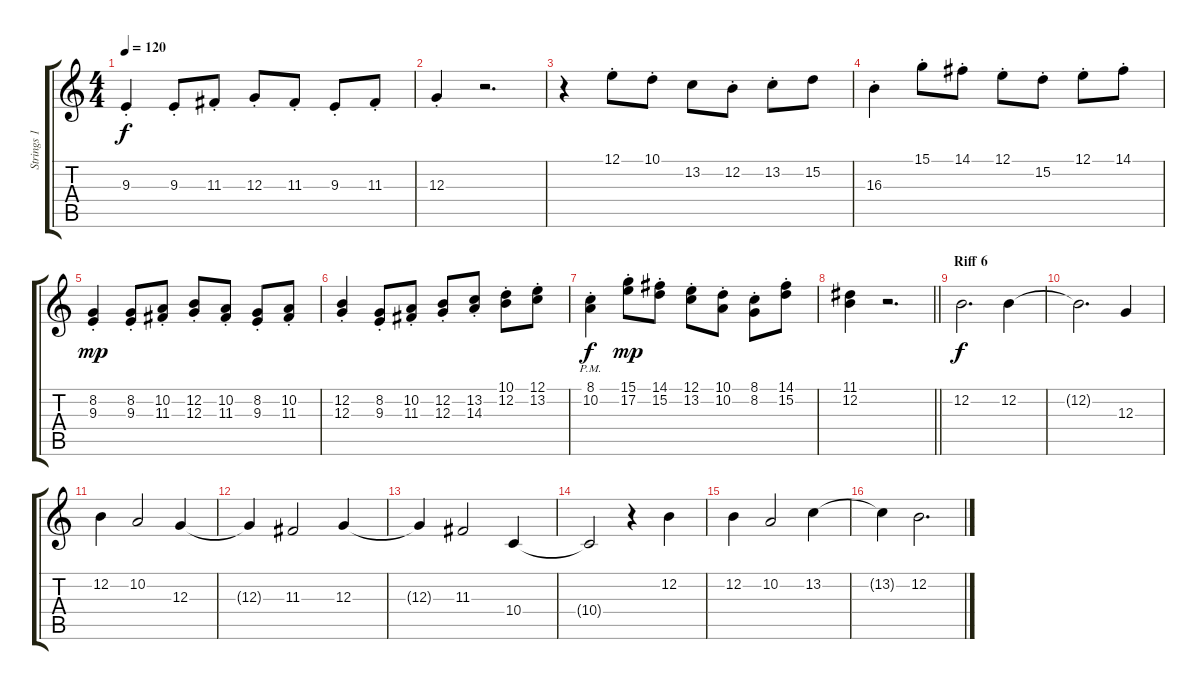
\track ("Strings 1" "Strings 1") {instrument pad2warm}
\staff {score tabs}
\tuning (E4 B3 G3 D3 A2 E2) {hide}
\ts (4 4)
\tempo 120
\clef g2
\ks c
9.3{st}.4{dy f volume 10 instrument pad3polysynth} 9.3{st}.8 11.3{st}.8 12.3{st}.8 11.3{st}.8 9.3{st}.8 11.3{st}.8 |
12.3{st}.4 r.2{d} |
r.4 12.1{st}.8 10.1{st}.8 13.2.8 12.2{st}.8 13.2{st}.8 15.2.8 |
16.3{st}.4 15.1{st}.8 14.1{st}.8 12.1{st}.8 15.2{st}.8 12.1{st}.8 14.1{st}.8 |
(8.2{st} 9.3{st}).4{dy mp volume 8 instrument pad3polysynth} (8.2{st} 9.3{st}).8 (10.2{st} 11.3{st}).8 (12.2{st} 12.3{st}).8 (10.2{st} 11.3{st}).8 (8.2{st} 9.3{st}).8 (10.2{st} 11.3{st}).8 |
(12.2{st} 12.3{st}).4 (8.2{st} 9.3{st}).8 (10.2{st} 11.3{st}).8 (12.2{st} 12.3{st}).8 (13.2{st} 14.3{st}).8 (10.1{st} 12.2{st}).8 (12.1{st} 13.2{st}).8 |
(8.1{st} 10.2{pm st}).4{dy f} (15.1{st} 17.2{st}).8{dy mp} (14.1{st} 15.2{st}).8 (12.1{st} 13.2{st}).8 (10.1{st} 10.2{st}).8 (8.1{st} 8.2{st}).8 (14.1{st} 15.2{st}).8 |
\barLineRight lightlight
(11.1 12.2).4 r.2{d} |
\section ("" "Riff 6")
12.2.2{d dy f volume 11} 12.2.4 |
12.2{t}.2{d} 12.3.4 |
12.2.4 10.2.2 12.3.4 |
12.3{t}.4 11.3.2 12.3.4 |
12.3{t}.4 11.3.2 10.4.4 |
10.4{t}.2 r.4 12.2.4 |
12.2.4 10.2.2 13.2.4 |
13.2{t}.4 12.2.2{d}
